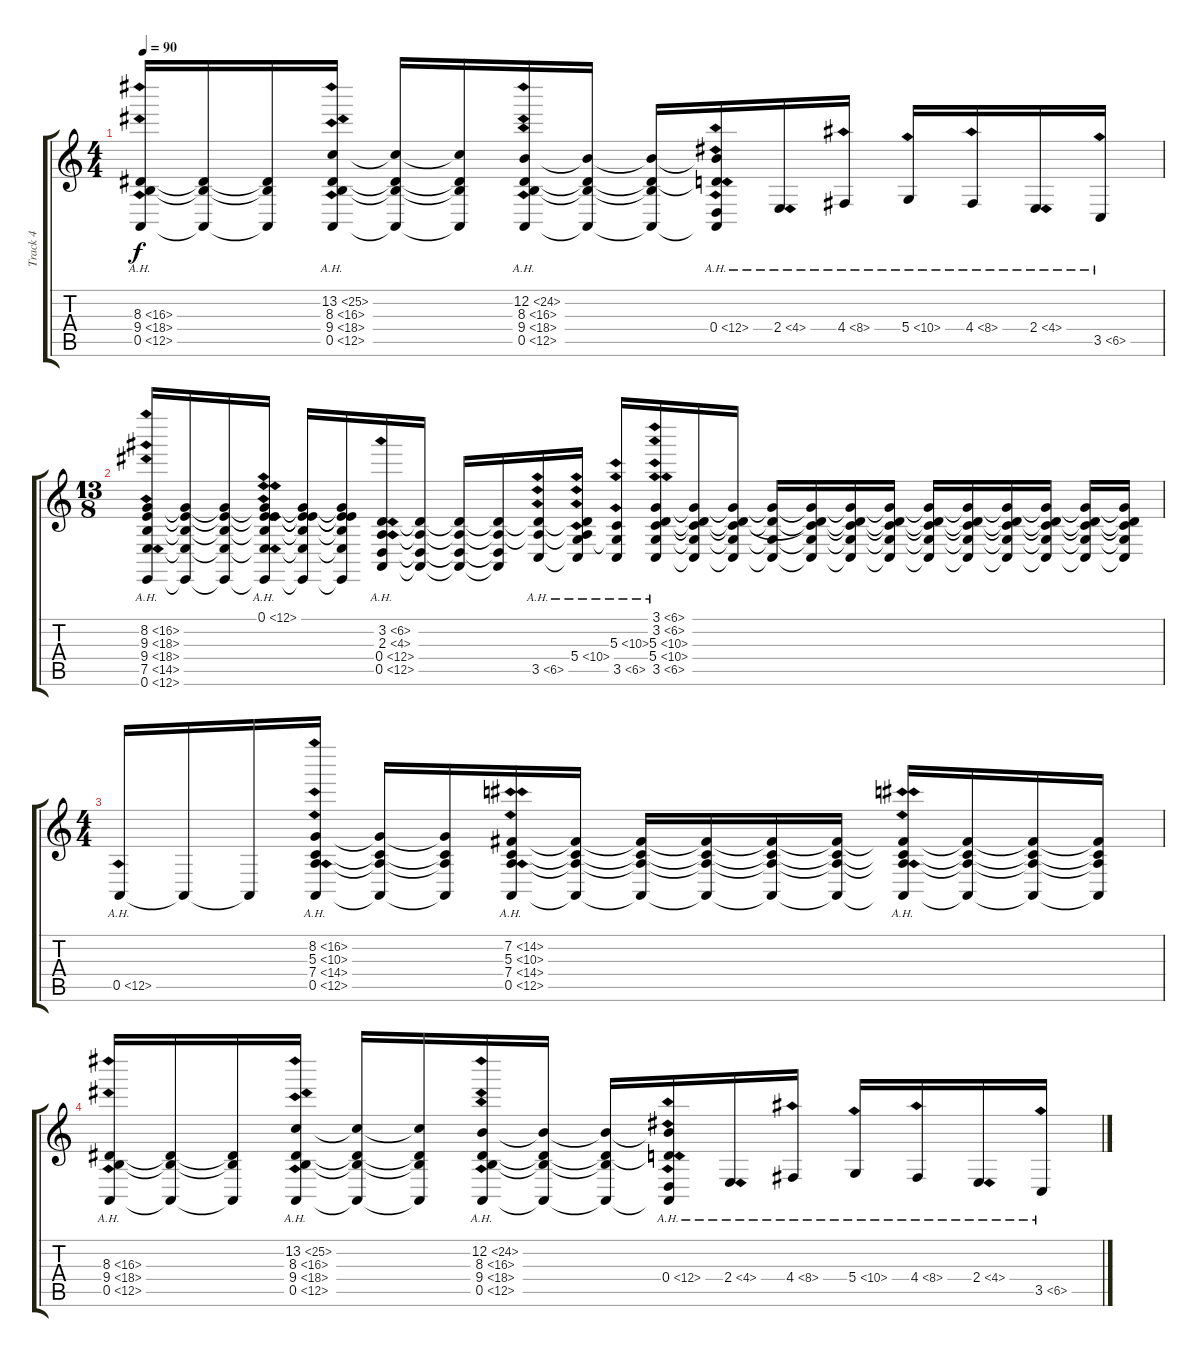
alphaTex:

\track ("Track 4" "Track 4") {instrument stringensemble1}
\staff {score tabs}
\tuning (E4 B3 G3 D3 A2 E2) {hide}
\ts (4 4)
\tempo 90
\clef g2
\ks c
(8.3{ah 8} 9.4{ah 9} 0.5{ah 12}).16{dy f} (8.3{t} 9.4{t} 0.5{t}).16 (8.3{t} 9.4{t} 0.5{t}).16 (13.2{ah 12} 8.3{ah 8} 9.4{ah 9} 0.5{ah 12}).16 (13.2{t} 8.3{t} 9.4{t} 0.5{t}).16 (13.2{t} 8.3{t} 9.4{t} 0.5{t}).16 (12.2{ah 12} 8.3{ah 8} 9.4{ah 9} 0.5{ah 12}).16 (12.2{t} 8.3{t} 9.4{t} 0.5{t}).16 (12.2{t} 8.3{t} 9.4{t} 0.5{t}).16 (12.2{ah 12 t} 8.3{ah 12 t} 0.4{ah 12} 0.5{ah 12 t}).16 2.4{ah 2}.16 4.4{ah 4}.16 5.4{ah 5}.16 4.4{ah 4}.16 2.4{ah 2}.16 3.5{ah 3}.16 |
\ts (13 8)
(8.2{ah 8} 9.3{ah 9} 9.4{ah 9} 7.5{ah 7} 0.6{ah 12}).16{instrument stringensemble1} (8.2{t} 9.3{t} 9.4{t} 7.5{t} 0.6{t}).16 (8.2{t} 9.3{t} 9.4{t} 7.5{t} 0.6{t}).16 (0.1{ah 12} 8.2{ah 12 t} 9.3{ah 12 t} 9.4{ah 12 t} 7.5{ah 12 t} 0.6{ah 12 t}).16 (0.1{t} 8.2{t} 9.3{t} 9.4{t} 7.5{t} 0.6{t}).16 (0.1{t} 8.2{t} 9.3{t} 9.4{t} 7.5{t} 0.6{t}).16 (3.2{ah 3} 2.3{ah 2} 0.4{ah 12} 0.5{ah 12}).16 (3.2{t} 2.3{t} 0.4{t} 0.5{t}).16 (3.2{t} 2.3{t} 0.4{t} 0.5{t}).16 (3.2{t} 2.3{t} 0.4{t} 0.5{t}).16 (3.2{ah 12 t} 2.3{ah 12 t} 3.5{ah 3}).16 (3.2{ah 12 t} 2.3{ah 12 t} 5.4{ah 5} 3.5{ah 12 t}).16 (5.3{ah 5} 5.4{ah 12 t} 3.5{ah 3}).16 (3.1{ah 3} 3.2{ah 3} 5.3{ah 5} 5.4{ah 5} 3.5{ah 3}).16 (3.1{t} 3.2{t} 5.3{t} 5.4{t} 3.5{t}).16 (3.1{t} 3.2{t} 5.3{t} 5.4{t} 3.5{t}).16 (3.1{t} 3.2{t} 5.4{t} 3.5{t}).16 (3.1{t} 3.2{t} 5.3{t} 5.4{t} 3.5{t}).16 (3.1{t} 3.2{t} 5.3{t} 5.4{t} 3.5{t}).16 (3.1{t} 3.2{t} 5.3{t} 5.4{t} 3.5{t}).16 (3.1{t} 3.2{t} 5.3{t} 5.4{t} 3.5{t}).16 (3.1{t} 3.2{t} 5.3{t} 5.4{t} 3.5{t}).16 (3.1{t} 3.2{t} 5.3{t} 5.4{t} 3.5{t}).16 (3.1{t} 3.2{t} 5.3{t} 5.4{t} 3.5{t}).16 (3.1{t} 3.2{t} 5.3{t} 5.4{t} 3.5{t}).16 (3.1{t} 3.2{t} 5.3{t} 5.4{t} 3.5{t}).16 |
\ts (4 4)
0.5{ah 12}.16 0.5{t}.16 0.5{t}.16 (8.2{ah 8} 5.3{ah 5} 7.4{ah 7} 0.5{ah 12}).16 (8.2{t} 5.3{t} 7.4{t} 0.5{t}).16 (8.2{t} 5.3{t} 7.4{t} 0.5{t}).16 (7.2{ah 7} 5.3{ah 5} 7.4{ah 7} 0.5{ah 12}).16 (7.2{t} 5.3{t} 7.4{t} 0.5{t}).16 (7.2{t} 5.3{t} 7.4{t} 0.5{t}).16 (7.2{t} 5.3{t} 7.4{t} 0.5{t}).16 (7.2{t} 5.3{t} 7.4{t} 0.5{t}).16 (7.2{t} 5.3{t} 7.4{t} 0.5{t}).16 (7.2{ah 7 t} 5.3{ah 5 t} 7.4{ah 7 t} 0.5{ah 12 t}).16 (7.2{t} 5.3{t} 7.4{t} 0.5{t}).16 (7.2{t} 5.3{t} 7.4{t} 0.5{t}).16 (7.2{t} 5.3{t} 7.4{t} 0.5{t}).16 |
(8.3{ah 8} 9.4{ah 9} 0.5{ah 12}).16 (8.3{t} 9.4{t} 0.5{t}).16 (8.3{t} 9.4{t} 0.5{t}).16 (13.2{ah 12} 8.3{ah 8} 9.4{ah 9} 0.5{ah 12}).16 (13.2{t} 8.3{t} 9.4{t} 0.5{t}).16 (13.2{t} 8.3{t} 9.4{t} 0.5{t}).16 (12.2{ah 12} 8.3{ah 8} 9.4{ah 9} 0.5{ah 12}).16 (12.2{t} 8.3{t} 9.4{t} 0.5{t}).16 (12.2{t} 8.3{t} 9.4{t} 0.5{t}).16 (12.2{ah 12 t} 8.3{ah 12 t} 0.4{ah 12} 0.5{ah 12 t}).16 2.4{ah 2}.16 4.4{ah 4}.16 5.4{ah 5}.16 4.4{ah 4}.16 2.4{ah 2}.16 3.5{ah 3}.16
